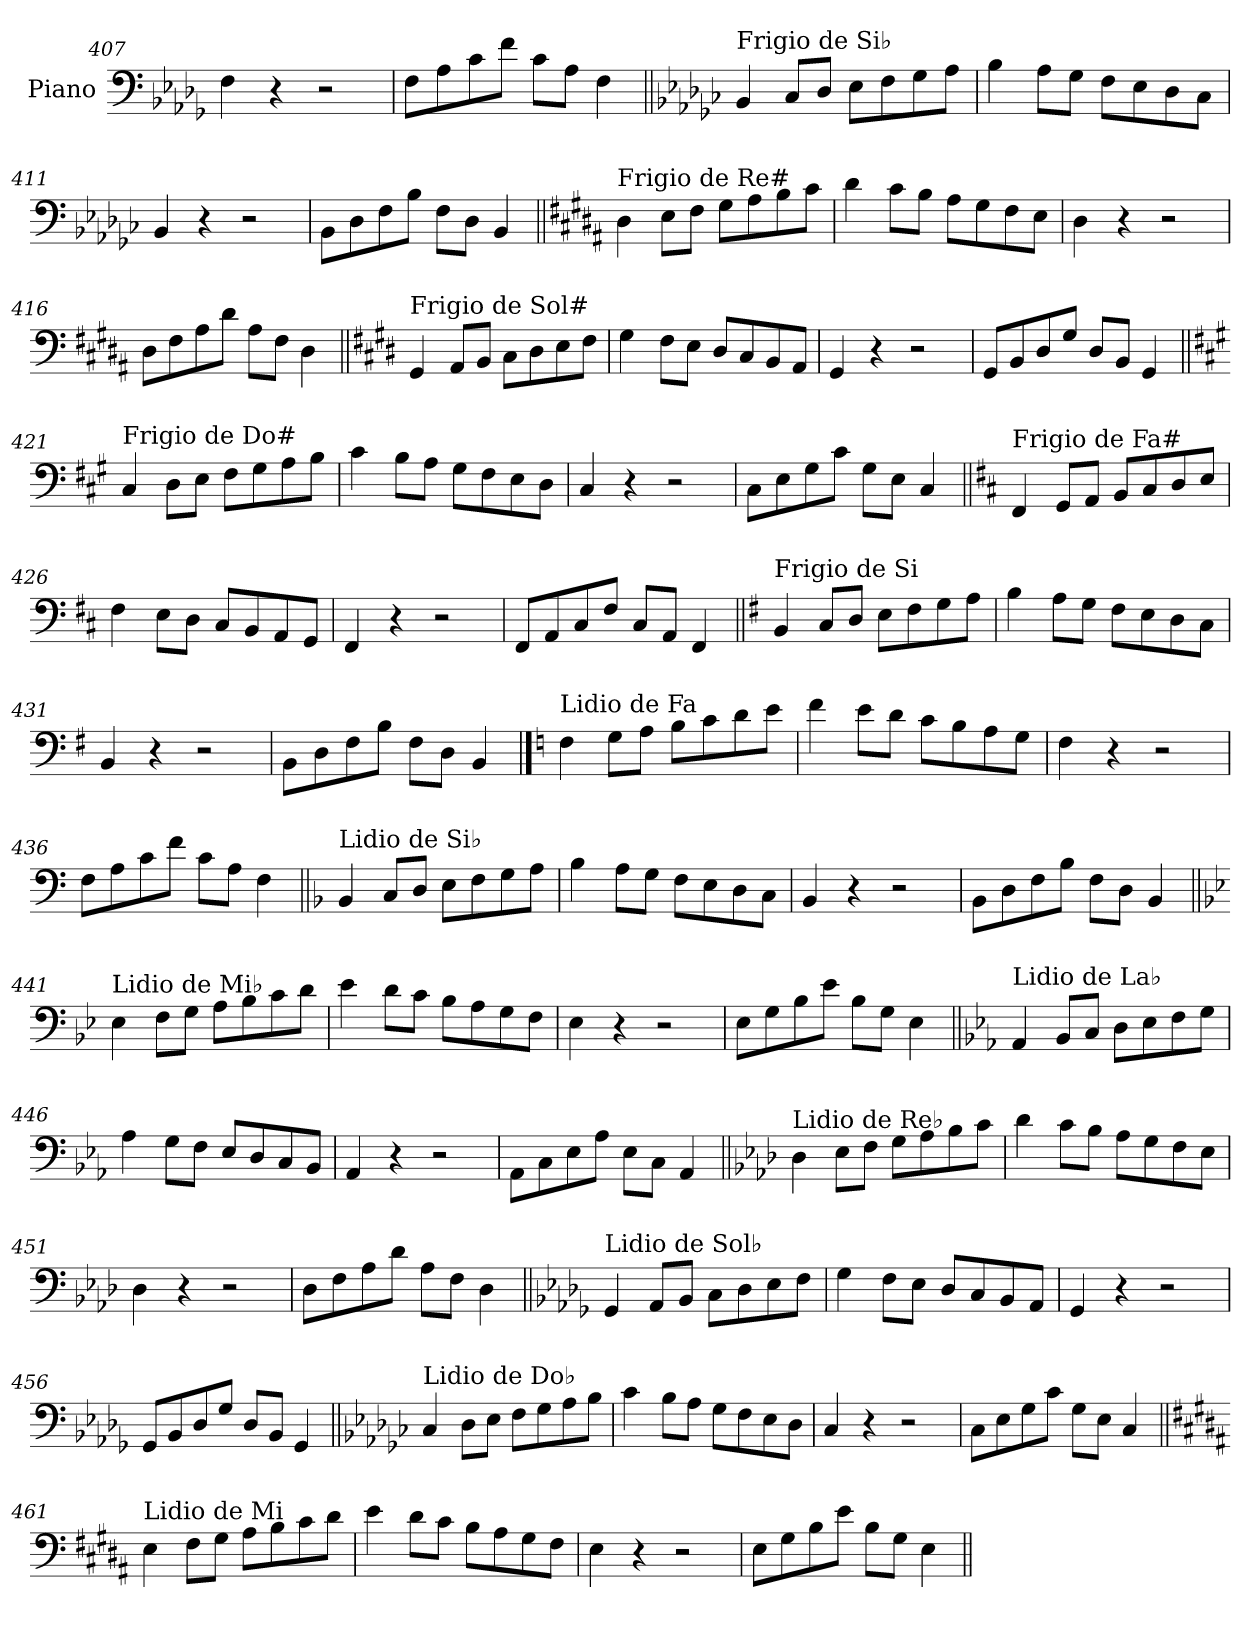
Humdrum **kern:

**kern
*part1
*staff1
*I"Piano
*I'Pno.
*clefF4
*k[b-e-a-d-g-]
=407
4F\
4r
2r
=408
8F\L
8A-\
8c\
8f\J
8c\L
8A-\J
4F\
!!LO:LB:g=z
=409||
*k[b-e-a-d-g-c-]
!LO:TX:a:t=Frigio de Si♭
4BB-/
8C-/L
8D-/J
8E-\L
8F\
8G-\
8A-\J
=410
4B-\
8A-\L
8G-\J
8F\L
8E-\
8D-\
8C-\J
=411
4BB-/
4r
2r
=412
8BB-\L
8D-\
8F\
8B-\J
8F\L
8D-\J
4BB-/
!!LO:LB:g=z
=413||
*k[f#c#g#d#a#]
!LO:TX:a:t=Frigio de Re#
4D#\
8E\L
8F#\J
8G#\L
8A#\
8B\
8c#\J
=414
4d#\
8c#\L
8B\J
8A#\L
8G#\
8F#\
8E\J
=415
4D#\
4r
2r
=416
8D#\L
8F#\
8A#\
8d#\J
8A#\L
8F#\J
4D#\
!!LO:LB:g=z
=417||
*k[f#c#g#d#]
!LO:TX:a:t=Frigio de Sol#
4GG#/
8AA/L
8BB/J
8C#\L
8D#\
8E\
8F#\J
=418
4G#\
8F#\L
8E\J
8D#/L
8C#/
8BB/
8AA/J
=419
4GG#/
4r
2r
=420
8GG#/L
8BB/
8D#/
8G#/J
8D#/L
8BB/J
4GG#/
!!LO:LB:g=z
=421||
*k[f#c#g#]
!LO:TX:a:t=Frigio de Do#
4C#/
8D\L
8E\J
8F#\L
8G#\
8A\
8B\J
=422
4c#\
8B\L
8A\J
8G#\L
8F#\
8E\
8D\J
=423
4C#/
4r
2r
=424
8C#\L
8E\
8G#\
8c#\J
8G#\L
8E\J
4C#/
!!LO:LB:g=z
=425||
*k[f#c#]
!LO:TX:a:t=Frigio de Fa#
4FF#/
8GG/L
8AA/J
8BB/L
8C#/
8D/
8E/J
=426
4F#\
8E\L
8D\J
8C#/L
8BB/
8AA/
8GG/J
=427
4FF#/
4r
2r
=428
8FF#/L
8AA/
8C#/
8F#/J
8C#/L
8AA/J
4FF#/
!!LO:LB:g=z
=429||
*k[f#]
!LO:TX:a:t=Frigio de Si
4BB/
8C/L
8D/J
8E\L
8F#\
8G\
8A\J
=430
4B\
8A\L
8G\J
8F#\L
8E\
8D\
8C\J
=431
4BB/
4r
2r
=432
8BB\L
8D\
8F#\
8B\J
8F#\L
8D\J
4BB/
!!LO:PB:g=z
==433
*k[]
!LO:TX:a:t=Lidio de Fa
4F\
8G\L
8A\J
8B\L
8c\
8d\
8e\J
=434
4f\
8e\L
8d\J
8c\L
8B\
8A\
8G\J
=435
4F\
4r
2r
=436
8F\L
8A\
8c\
8f\J
8c\L
8A\J
4F\
!!LO:LB:g=z
=437||
*k[b-]
!LO:TX:a:t=Lidio de Si♭
4BB-/
8C/L
8D/J
8E\L
8F\
8G\
8A\J
=438
4B-\
8A\L
8G\J
8F\L
8E\
8D\
8C\J
=439
4BB-/
4r
2r
=440
8BB-\L
8D\
8F\
8B-\J
8F\L
8D\J
4BB-/
!!LO:LB:g=z
=441||
*k[b-e-]
!LO:TX:a:t=Lidio de Mi♭
4E-\
8F\L
8G\J
8A\L
8B-\
8c\
8d\J
=442
4e-\
8d\L
8c\J
8B-\L
8A\
8G\
8F\J
=443
4E-\
4r
2r
=444
8E-\L
8G\
8B-\
8e-\J
8B-\L
8G\J
4E-\
!!LO:LB:g=z
=445||
*k[b-e-a-]
!LO:TX:a:t=Lidio de La♭
4AA-/
8BB-/L
8C/J
8D\L
8E-\
8F\
8G\J
=446
4A-\
8G\L
8F\J
8E-/L
8D/
8C/
8BB-/J
=447
4AA-/
4r
2r
=448
8AA-\L
8C\
8E-\
8A-\J
8E-\L
8C\J
4AA-/
!!LO:LB:g=z
=449||
*k[b-e-a-d-]
!LO:TX:a:t=Lidio de Re♭
4D-\
8E-\L
8F\J
8G\L
8A-\
8B-\
8c\J
=450
4d-\
8c\L
8B-\J
8A-\L
8G\
8F\
8E-\J
=451
4D-\
4r
2r
=452
8D-\L
8F\
8A-\
8d-\J
8A-\L
8F\J
4D-\
!!LO:LB:g=z
=453||
*k[b-e-a-d-g-]
!LO:TX:a:t=Lidio de Sol♭
4GG-/
8AA-/L
8BB-/J
8C\L
8D-\
8E-\
8F\J
=454
4G-\
8F\L
8E-\J
8D-/L
8C/
8BB-/
8AA-/J
=455
4GG-/
4r
2r
=456
8GG-/L
8BB-/
8D-/
8G-/J
8D-/L
8BB-/J
4GG-/
!!LO:LB:g=z
=457||
*k[b-e-a-d-g-c-]
!LO:TX:a:t=Lidio de Do♭
4C-/
8D-\L
8E-\J
8F\L
8G-\
8A-\
8B-\J
=458
4c-\
8B-\L
8A-\J
8G-\L
8F\
8E-\
8D-\J
=459
4C-/
4r
2r
=460
8C-\L
8E-\
8G-\
8c-\J
8G-\L
8E-\J
4C-/
!!LO:LB:g=z
=461||
*k[f#c#g#d#a#]
!LO:TX:a:t=Lidio de Mi
4E\
8F#\L
8G#\J
8A#\L
8B\
8c#\
8d#\J
=462
4e\
8d#\L
8c#\J
8B\L
8A#\
8G#\
8F#\J
=463
4E\
4r
2r
=464
8E\L
8G#\
8B\
8e\J
8B\L
8G#\J
4E\
=||
*-
